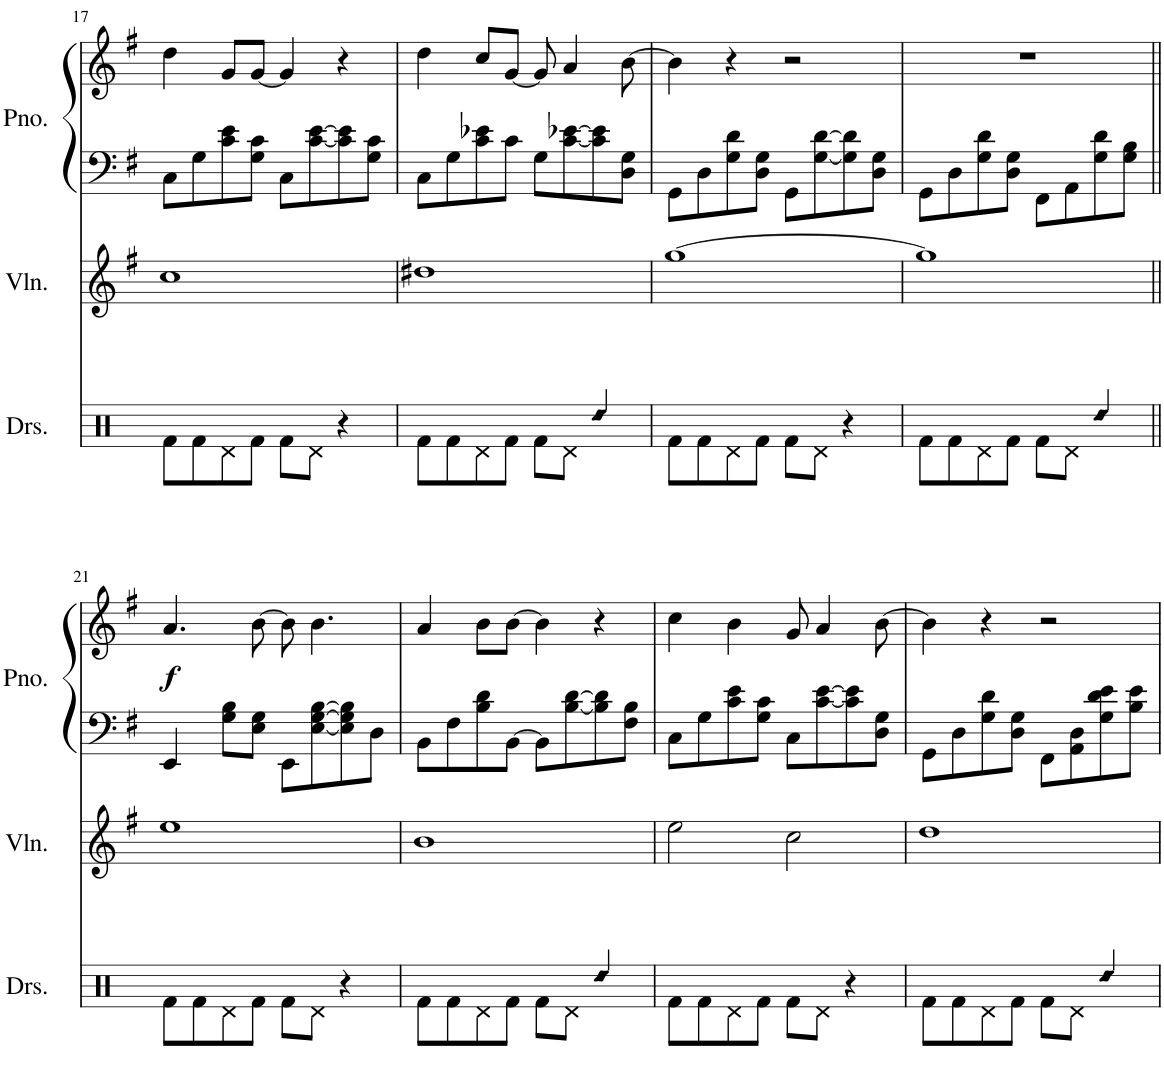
**kern	**kern	**kern	**dynam
*part2	*part1	*part1	*part1
*staff3	*staff2	*staff1	*staff1/2
*I"Violin	*I"Piano	*	*
*I'Vln.	*I'Pno.	*	*
!!LO:PB:g=z
*clefG2	*clefF4	*clefG2	*
*k[f#]	*k[f#]	*k[f#]	*
*M4/4	*M4/4	*M4/4	*
=17	=17	=17	=17
1cc	8C\L	4dd\	.
.	8G\	.	.
.	8c\ 8e\	8g/L	.
.	8G\ 8c\J	[8g/J	.
.	8C\L	4g/]	.
.	[8c\ [8e\	.	.
.	8c\] 8e\]	4r	.
.	8G\ 8c\J	.	.
=18	=18	=18	=18
1dd#X	8C\L	4dd\	.
.	8G\	.	.
.	8c\ 8e-X\	8cc/L	.
.	8c\J	[8g/J	.
.	8G\L	8g/]	.
.	[8c\ [8e-X\	4a/	.
.	8c\] 8e-\]	.	.
.	8D\ 8G\J	[8b\	.
=19	=19	=19	=19
[1gg	8GG\L	4b\]	.
.	8D\	.	.
.	8G\ 8d\	4r	.
.	8D\ 8G\J	.	.
.	8GG\L	2r	.
.	[8G\ [8d\	.	.
.	8G\] 8d\]	.	.
.	8D\ 8G\J	.	.
=20	=20	=20	=20
1gg]	8GG\L	1r	.
.	8D\	.	.
.	8G\ 8d\	.	.
.	8D\ 8G\J	.	.
.	8FF#\L	.	.
.	8AA\	.	.
.	8G\ 8d\	.	.
.	8G\ 8B\J	.	.
!!LO:LB:g=z
=21||	=21||	=21||	=21||
!	!	!	!LO:DY:b
1ee	4EE/	4.a/	f
.	8G\ 8B\L	.	.
.	8E\ 8G\J	[8b\	.
.	8EE\L	8b\]	.
.	[8E\ [8G\ [8B\	4.b\	.
.	8E\] 8G\] 8B\]	.	.
.	8D\J	.	.
=22	=22	=22	=22
1b	8BB\L	4a/	.
.	8F#\	.	.
.	8B\ 8d\	8b\L	.
.	[8BB\J	[8b\J	.
.	8BB\L]	4b\]	.
.	[8B\ [8d\	.	.
.	8B\] 8d\]	4r	.
.	8F#\ 8B\J	.	.
=23	=23	=23	=23
2ee\	8C\L	4cc\	.
.	8G\	.	.
.	8c\ 8e\	4b\	.
.	8G\ 8c\J	.	.
2cc\	8C\L	8g/	.
.	[8c\ [8e\	4a/	.
.	8c\] 8e\]	.	.
.	8D\ 8G\J	[8b\	.
=24	=24	=24	=24
1dd	8GG\L	4b\]	.
.	8D\	.	.
.	8G\ 8d\	4r	.
.	8D\ 8G\J	.	.
.	8FF#\L	2r	.
.	8AA\ 8D\	.	.
.	8G\ 8d\ 8e\	.	.
.	8B\ 8e\J	.	.
=	=	=	=
*-	*-	*-	*-
